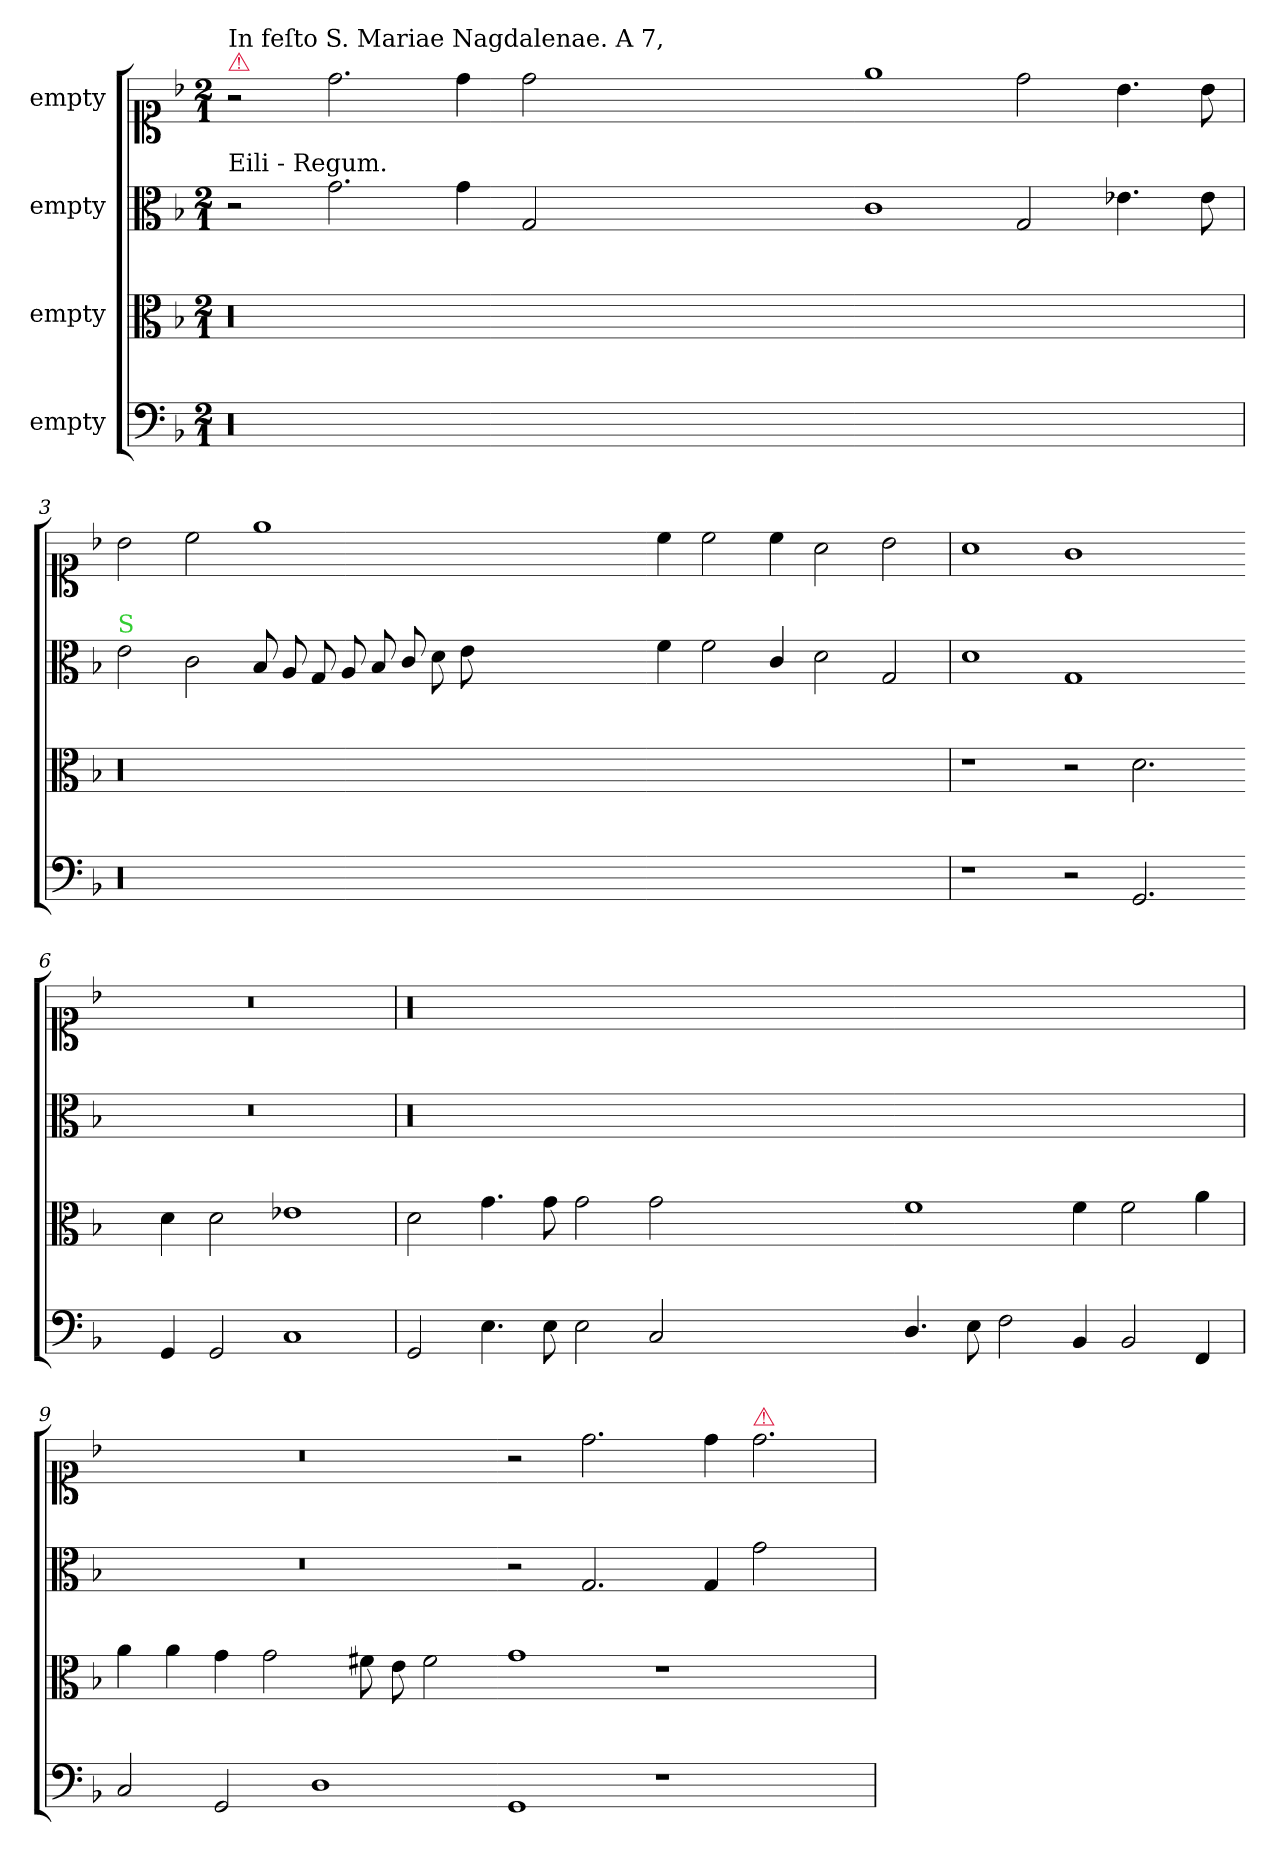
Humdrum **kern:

**kern	**kern	**kern	**kern
*part4	*part3	*part2	*part1
*staff4	*staff3	*staff2	*staff1
*I"empty	*I"empty	*I"empty	*I"empty
*clefF4	*clefC3	*clefC3	*clefC1
*k[b-]	*k[b-]	*k[b-]	*k[b-]
*G:dor	*G:dor	*G:dor	*G:dor
*M2/1	*M2/1	*M2/1	*M2/1
=1	=1	=1	=1
!	!	!	!LO:TX:a:color=crimson:t=⚠
!	!	!	!LO:TX:a:t=In feſto S. Mariae Nagdalenae. A 7,
!	!	!LO:TX:a:t=Eili - Regum.	!
00r	00r	2r	2r
.	.	2.g\	2.dd\
.	.	4g\	4dd\
.	.	2G/	2dd\
.	.	0ryy	0ryy
=2-	=2-	=2-	=2-
0ryy	0ryy	1c	1ee
.	.	2G/	2dd\
.	.	4.e-X\	4.b-\
.	.	8e-\	8b-\
=3	=3	=3	=3
!	!	!LO:TX:a:color=limegreen:t=S	!
00r	00r	2e\	2b-\
.	.	2c\	2cc\
.	.	8B-/	1ee
.	.	8A/	.
.	.	8G/	.
.	.	8A/	.
.	.	8B-/	.
.	.	8c/	.
.	.	8d\	.
.	.	8e\	.
.	.	0ryy	0ryy
=4-	=4-	=4-	=4-
0ryy	0ryy	4f\	4cc\
.	.	2f\	2cc\
.	.	4c/	4cc\
.	.	2d\	2a\
.	.	2G/	2b-\
=5	=5	=5	=5
1r	1r	1d	1a
2r	2r	1G	1g
2.GG/	2.d\	.	.
.	.	4ryy	4ryy
=6-	=6-	=6-	=6-
4ryy	4ryy	0r	0r
4GG/	4d\	.	.
2GG/	2d\	.	.
1C	1e-X	.	.
=7	=7	=7	=7
2GG/	2d\	00r	00r
4.E\	4.g\	.	.
8E\	8g\	.	.
2E\	2g\	.	.
2C/	2g\	.	.
0ryy	0ryy	.	.
=8-	=8-	=8-	=8-
4.D/	1f	0ryy	0ryy
8E\	.	.	.
2F\	.	.	.
4BB-/	4f\	.	.
2BB-/	2f\	.	.
4FF/	4a\	.	.
=9	=9	=9	=9
2C/	4a\	0r	0r
.	4a\	.	.
2GG/	4g\	.	.
.	2g\	.	.
1D	.	.	.
.	8f#X\	.	.
.	8e\	.	.
.	2f#\	.	.
=10-	=10-	=10-	=10-
1GG	1g	2r	2r
.	.	2.G/	2.dd\
1r	1r	.	.
.	.	4G/	4dd\
!	!	!	!LO:TX:a:color=crimson:t=⚠
.	.	2g\	2.dd\
4ryy	4ryy	4ryy	.
=	=	=	=
*-	*-	*-	*-
